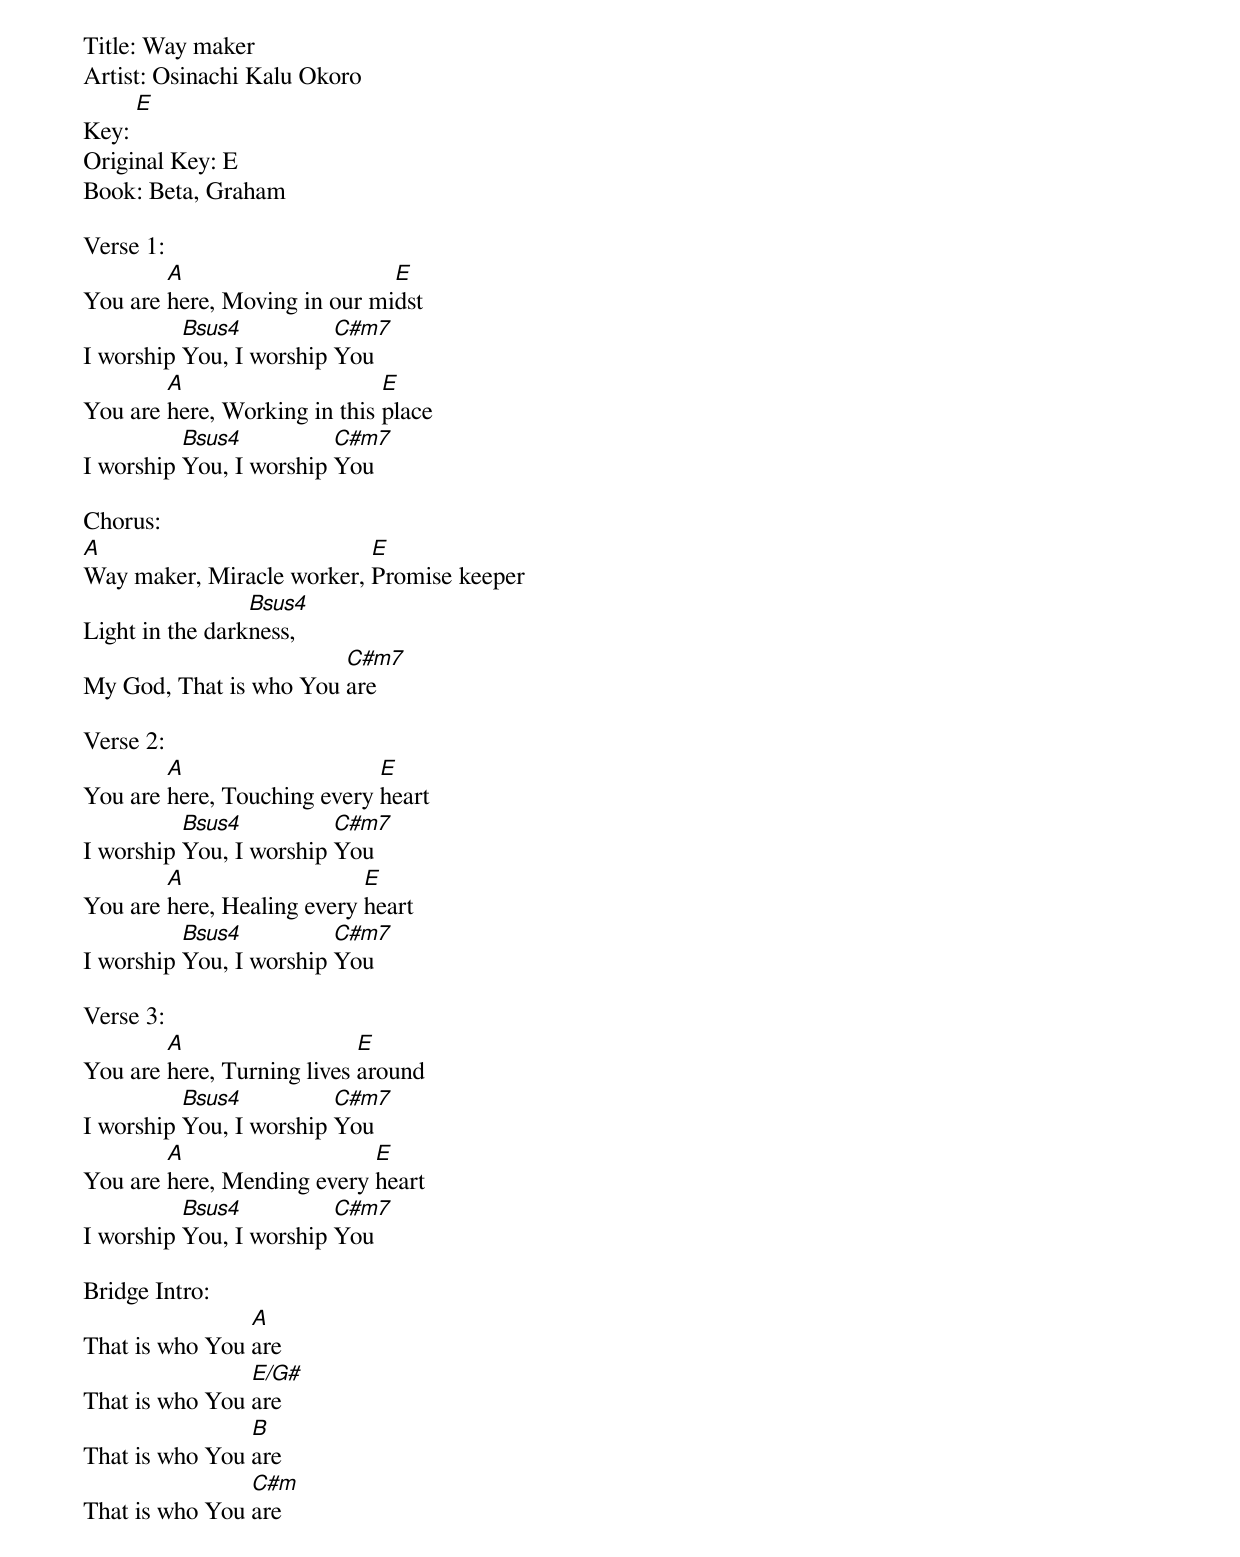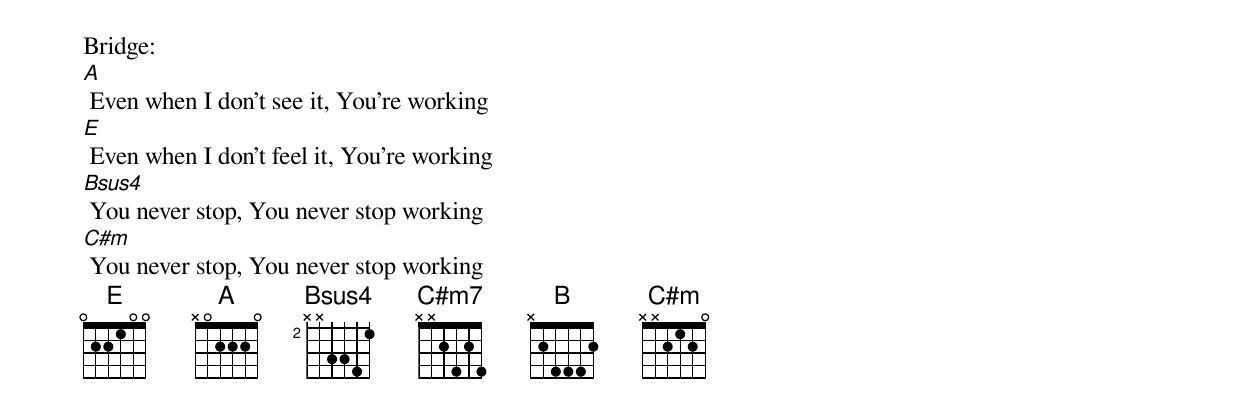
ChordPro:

Title: Way maker
Artist: Osinachi Kalu Okoro
Key: [E]
Original Key: E
Book: Beta, Graham

Verse 1:
You are [A]here, Moving in our mi[E]dst
I worship [Bsus4]You, I worship [C#m7]You
You are [A]here, Working in this [E]place
I worship [Bsus4]You, I worship [C#m7]You

Chorus:
[A]Way maker, Miracle worker, [E]Promise keeper
Light in the dark[Bsus4]ness,
My God, That is who You [C#m7]are

Verse 2:
You are [A]here, Touching every [E]heart
I worship [Bsus4]You, I worship [C#m7]You
You are [A]here, Healing every [E]heart
I worship [Bsus4]You, I worship [C#m7]You

Verse 3:
You are [A]here, Turning lives [E]around
I worship [Bsus4]You, I worship [C#m7]You
You are [A]here, Mending every [E]heart
I worship [Bsus4]You, I worship [C#m7]You

Bridge Intro:
That is who You [A]are
That is who You [E/G#]are
That is who You [B]are
That is who You [C#m]are

Bridge:
[A] Even when I don't see it, You're working
[E] Even when I don't feel it, You're working
[Bsus4] You never stop, You never stop working
[C#m] You never stop, You never stop working
